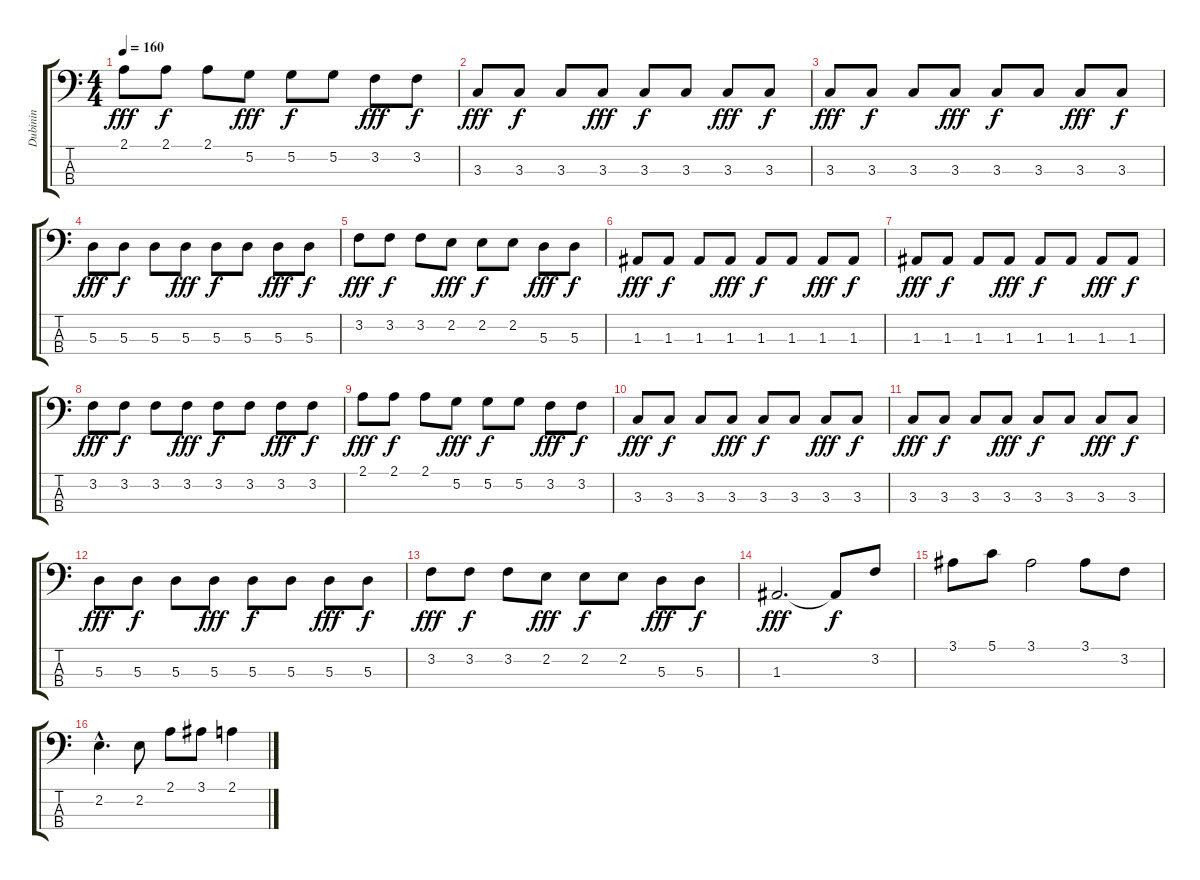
\track ("Dubinin" "Dubinin") {instrument electricbassfinger}
\staff {score tabs}
\tuning (G2 D2 A1 E1) {hide}
\ts (4 4)
\tempo 160
\clef f4
\ks c
2.1.8{dy fff} 2.1.8{dy f} 2.1.8 5.2.8{dy fff} 5.2.8{dy f} 5.2.8 3.2.8{dy fff} 3.2.8{dy f} |
3.3.8{dy fff} 3.3.8{dy f} 3.3.8 3.3.8{dy fff} 3.3.8{dy f} 3.3.8 3.3.8{dy fff} 3.3.8{dy f} |
3.3.8{dy fff} 3.3.8{dy f} 3.3.8 3.3.8{dy fff} 3.3.8{dy f} 3.3.8 3.3.8{dy fff} 3.3.8{dy f} |
5.3.8{dy fff} 5.3.8{dy f} 5.3.8 5.3.8{dy fff} 5.3.8{dy f} 5.3.8 5.3.8{dy fff} 5.3.8{dy f} |
3.2.8{dy fff} 3.2.8{dy f} 3.2.8 2.2.8{dy fff} 2.2.8{dy f} 2.2.8 5.3.8{dy fff} 5.3.8{dy f} |
1.3.8{dy fff} 1.3.8{dy f} 1.3.8 1.3.8{dy fff} 1.3.8{dy f} 1.3.8 1.3.8{dy fff} 1.3.8{dy f} |
1.3.8{dy fff} 1.3.8{dy f} 1.3.8 1.3.8{dy fff} 1.3.8{dy f} 1.3.8 1.3.8{dy fff} 1.3.8{dy f} |
3.2.8{dy fff} 3.2.8{dy f} 3.2.8 3.2.8{dy fff} 3.2.8{dy f} 3.2.8 3.2.8{dy fff} 3.2.8{dy f} |
2.1.8{dy fff} 2.1.8{dy f} 2.1.8 5.2.8{dy fff} 5.2.8{dy f} 5.2.8 3.2.8{dy fff} 3.2.8{dy f} |
3.3.8{dy fff} 3.3.8{dy f} 3.3.8 3.3.8{dy fff} 3.3.8{dy f} 3.3.8 3.3.8{dy fff} 3.3.8{dy f} |
3.3.8{dy fff} 3.3.8{dy f} 3.3.8 3.3.8{dy fff} 3.3.8{dy f} 3.3.8 3.3.8{dy fff} 3.3.8{dy f} |
5.3.8{dy fff} 5.3.8{dy f} 5.3.8 5.3.8{dy fff} 5.3.8{dy f} 5.3.8 5.3.8{dy fff} 5.3.8{dy f} |
3.2.8{dy fff} 3.2.8{dy f} 3.2.8 2.2.8{dy fff} 2.2.8{dy f} 2.2.8 5.3.8{dy fff} 5.3.8{dy f} |
1.3.2{d dy fff} 1.3{t}.8{dy f} 3.2.8 |
3.1.8 5.1.8 3.1.2 3.1.8 3.2.8 |
2.2{hac}.4{d} 2.2.8 2.1.8 3.1.8 2.1.4
